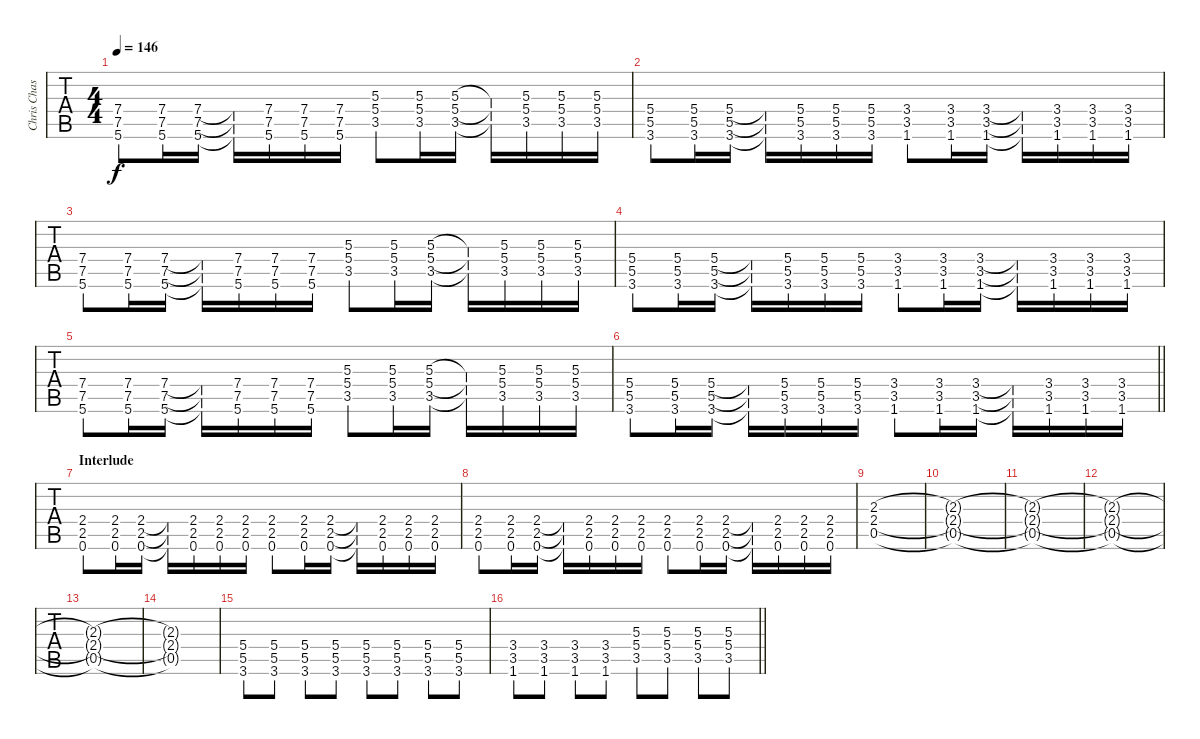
\track ("Chris Chasse - Guitar One" "Chris Chas") {instrument distortionguitar}
\staff {tabs}
\tuning (Eb4 Bb3 Gb3 Db3 Ab2 Eb2) {hide}
\ts (4 4)
\tempo 146
\clef g2
\ks c
(7.4 7.5 5.6).8{dy f} (7.4 7.5 5.6).16 (7.4 7.5 5.6).16 (7.4{t} 7.5{t} 5.6{t}).16 (7.4 7.5 5.6).16 (7.4 7.5 5.6).16 (7.4 7.5 5.6).16 (5.3 5.4 3.5).8 (5.3 5.4 3.5).16 (5.3 5.4 3.5).16 (5.3{t} 5.4{t} 3.5{t}).16 (5.3 5.4 3.5).16 (5.3 5.4 3.5).16 (5.3 5.4 3.5).16 |
(5.4 5.5 3.6).8 (5.4 5.5 3.6).16 (5.4 5.5 3.6).16 (5.4{t} 5.5{t} 3.6{t}).16 (5.4 5.5 3.6).16 (5.4 5.5 3.6).16 (5.4 5.5 3.6).16 (3.4 3.5 1.6).8 (3.4 3.5 1.6).16 (3.4 3.5 1.6).16 (3.4{t} 3.5{t} 1.6{t}).16 (3.4 3.5 1.6).16 (3.4 3.5 1.6).16 (3.4 3.5 1.6).16 |
(7.4 7.5 5.6).8 (7.4 7.5 5.6).16 (7.4 7.5 5.6).16 (7.4{t} 7.5{t} 5.6{t}).16 (7.4 7.5 5.6).16 (7.4 7.5 5.6).16 (7.4 7.5 5.6).16 (5.3 5.4 3.5).8 (5.3 5.4 3.5).16 (5.3 5.4 3.5).16 (5.3{t} 5.4{t} 3.5{t}).16 (5.3 5.4 3.5).16 (5.3 5.4 3.5).16 (5.3 5.4 3.5).16 |
(5.4 5.5 3.6).8 (5.4 5.5 3.6).16 (5.4 5.5 3.6).16 (5.4{t} 5.5{t} 3.6{t}).16 (5.4 5.5 3.6).16 (5.4 5.5 3.6).16 (5.4 5.5 3.6).16 (3.4 3.5 1.6).8 (3.4 3.5 1.6).16 (3.4 3.5 1.6).16 (3.4{t} 3.5{t} 1.6{t}).16 (3.4 3.5 1.6).16 (3.4 3.5 1.6).16 (3.4 3.5 1.6).16 |
(7.4 7.5 5.6).8 (7.4 7.5 5.6).16 (7.4 7.5 5.6).16 (7.4{t} 7.5{t} 5.6{t}).16 (7.4 7.5 5.6).16 (7.4 7.5 5.6).16 (7.4 7.5 5.6).16 (5.3 5.4 3.5).8 (5.3 5.4 3.5).16 (5.3 5.4 3.5).16 (5.3{t} 5.4{t} 3.5{t}).16 (5.3 5.4 3.5).16 (5.3 5.4 3.5).16 (5.3 5.4 3.5).16 |
\barLineRight lightlight
(5.4 5.5 3.6).8 (5.4 5.5 3.6).16 (5.4 5.5 3.6).16 (5.4{t} 5.5{t} 3.6{t}).16 (5.4 5.5 3.6).16 (5.4 5.5 3.6).16 (5.4 5.5 3.6).16 (3.4 3.5 1.6).8 (3.4 3.5 1.6).16 (3.4 3.5 1.6).16 (3.4{t} 3.5{t} 1.6{t}).16 (3.4 3.5 1.6).16 (3.4 3.5 1.6).16 (3.4 3.5 1.6).16 |
\section ("" "Interlude")
(2.4 2.5 0.6).8 (2.4 2.5 0.6).16 (2.4 2.5 0.6).16 (2.4{t} 2.5{t} 0.6{t}).16 (2.4 2.5 0.6).16 (2.4 2.5 0.6).16 (2.4 2.5 0.6).16 (2.4 2.5 0.6).8 (2.4 2.5 0.6).16 (2.4 2.5 0.6).16 (2.4{t} 2.5{t} 0.6{t}).16 (2.4 2.5 0.6).16 (2.4 2.5 0.6).16 (2.4 2.5 0.6).16 |
(2.4 2.5 0.6).8 (2.4 2.5 0.6).16 (2.4 2.5 0.6).16 (2.4{t} 2.5{t} 0.6{t}).16 (2.4 2.5 0.6).16 (2.4 2.5 0.6).16 (2.4 2.5 0.6).16 (2.4 2.5 0.6).8 (2.4 2.5 0.6).16 (2.4 2.5 0.6).16 (2.4{t} 2.5{t} 0.6{t}).16 (2.4 2.5 0.6).16 (2.4 2.5 0.6).16 (2.4 2.5 0.6).16 |
(2.3 2.4 0.5).1 |
(2.3{t} 2.4{t} 0.5{t}).1 |
(2.3{t} 2.4{t} 0.5{t}).1 |
(2.3{t} 2.4{t} 0.5{t}).1 |
(2.3{t} 2.4{t} 0.5{t}).1 |
(2.3{t} 2.4{t} 0.5{t}).1 |
(5.4 5.5 3.6).8 (5.4 5.5 3.6).8 (5.4 5.5 3.6).8 (5.4 5.5 3.6).8 (5.4 5.5 3.6).8 (5.4 5.5 3.6).8 (5.4 5.5 3.6).8 (5.4 5.5 3.6).8 |
\barLineRight lightlight
(3.4 3.5 1.6).8 (3.4 3.5 1.6).8 (3.4 3.5 1.6).8 (3.4 3.5 1.6).8 (5.3 5.4 3.5).8 (5.3 5.4 3.5).8 (5.3 5.4 3.5).8 (5.3 5.4 3.5).8
